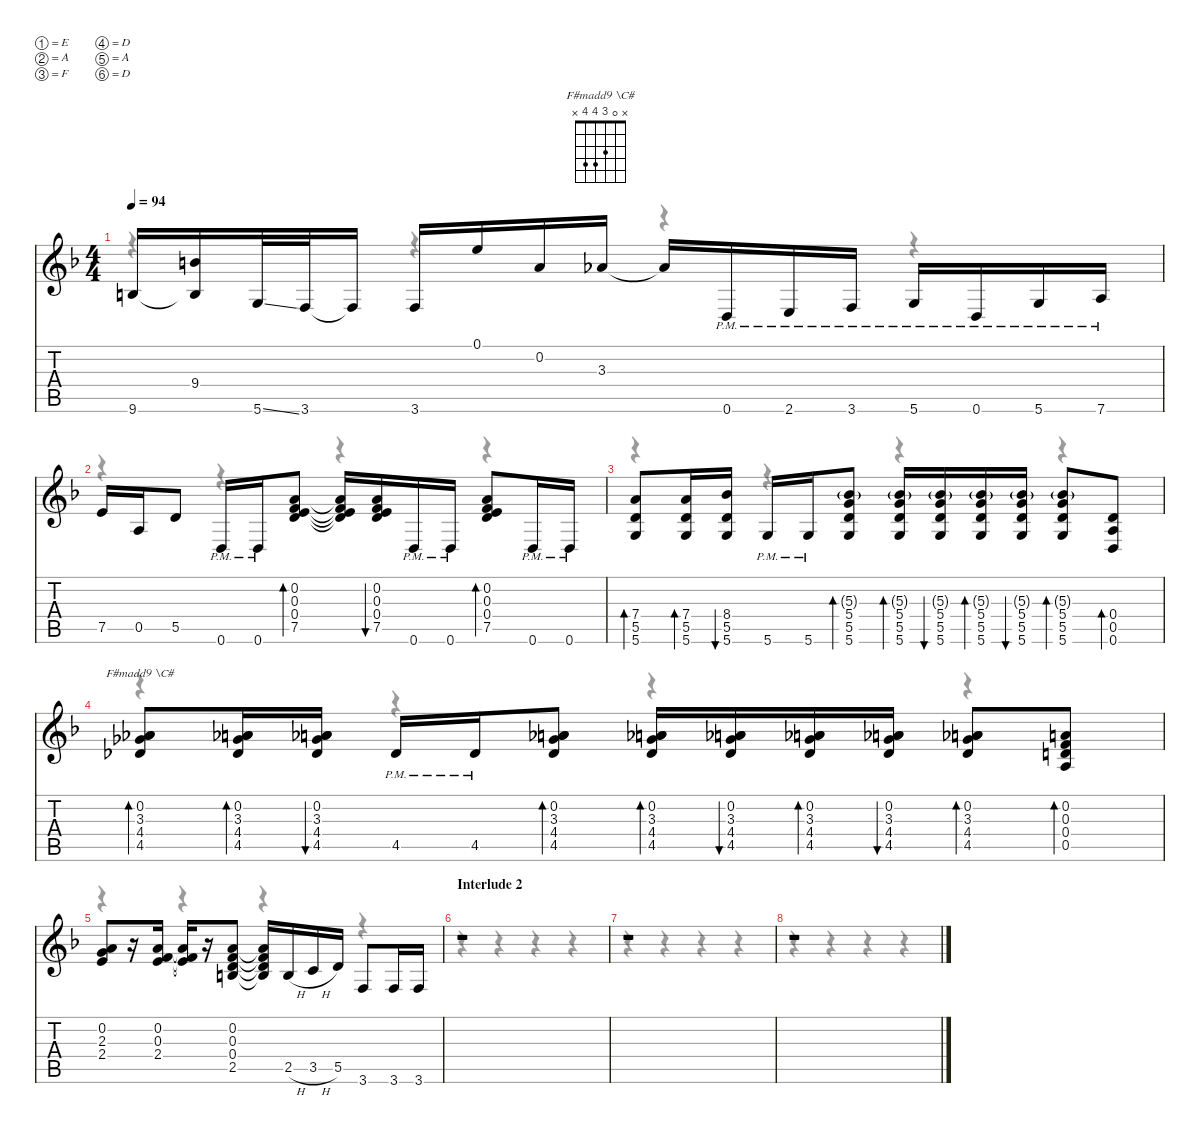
\defaultSystemsLayout 4
\hideDynamics
\bracketExtendMode nobrackets
\singleTrackTrackNamePolicy hidden
\multiTrackTrackNamePolicy hidden
\otherSystemsTrackNameOrientation horizontal
\track ("P. Lindgren" "dist.guit.") {instrument distortionguitar}
\staff {score tabs}
\tuning (E4 A3 F3 D3 A2 D2)
\chord ("F#madd9 \\C#" x 0 3 4 4 x)
\voice
\ts (4 4)
\tempo 94
\clef g2
\ks dminor
9.6{t acc forcenatural}.16{dy f beam Up} (9.4{acc forcenatural} 9.6{t acc forcenatural}).16{dy mf beam Up} 5.6{ss acc forcenatural}.32{dy f beam Up} 3.6{acc forcenatural}.32{beam Up} 3.6{t acc forcenatural}.16{beam Up} 3.6{acc forcenatural}.16{beam Up} 0.1{acc forcenatural}.16{beam Up} 0.2{acc forcenatural}.16{dy mf beam Up} 3.3{acc b}.16{beam Up} 3.3{t acc b}.16{dy f beam Up} 0.6{pm acc forcenatural}.16{dy ff beam Up} 2.6{pm acc forcenatural}.16{beam Up} 3.6{pm acc forcenatural}.16{beam Up} 5.6{pm acc forcenatural}.16{beam Up} 0.6{pm acc forcenatural}.16{beam Up} 5.6{pm acc forcenatural}.16{beam Up} 7.6{pm acc forcenatural}.16{beam Up} |
7.5{acc forcenatural}.16{dy f beam Up} 0.5{acc forcenatural}.16{beam Up} 5.5{acc forcenatural}.8{beam Up} 0.6{pm acc forcenatural}.16{dy fff beam Up} 0.6{pm acc forcenatural}.16{beam Up} (0.2{acc forcenatural} 0.3{acc forcenatural} 0.4{acc forcenatural} 7.5{acc forcenatural}).8{bd 30 dy f beam Up} (0.2{t acc forcenatural} 0.3{t acc forcenatural} 0.4{t acc forcenatural} 7.5{t acc forcenatural}).16{beam Up} (0.2{acc forcenatural} 0.3{acc forcenatural} 0.4{acc forcenatural} 7.5{acc forcenatural}).16{bu 30 beam Up} 0.6{pm acc forcenatural}.16{dy fff beam Up} 0.6{pm acc forcenatural}.16{beam Up} (0.2{acc forcenatural} 0.3{acc forcenatural} 0.4{acc forcenatural} 7.5{acc forcenatural}).8{bd 30 dy f beam Up} 0.6{pm acc forcenatural}.16{dy fff beam Up} 0.6{pm acc forcenatural}.16{beam Up} |
(7.4{acc forcenatural} 5.5{acc forcenatural} 5.6{acc forcenatural}).8{bd 30 dy f beam Up} (7.4{acc forcenatural} 5.5{acc forcenatural} 5.6{acc forcenatural}).16{bd 30 beam Up} (8.4{acc b} 5.5{acc forcenatural} 5.6{acc forcenatural}).16{bu 30 beam Up} 5.6{pm acc forcenatural}.16{dy fff beam Up} 5.6{pm acc forcenatural}.16{beam Up} (5.3{g acc b} 5.4{acc forcenatural} 5.5{acc forcenatural} 5.6{acc forcenatural}).8{bd 30 dy f beam Up} (5.3{g acc b} 5.4{acc forcenatural} 5.5{acc forcenatural} 5.6{acc forcenatural}).16{bd 30 beam Up} (5.3{g acc b} 5.4{acc forcenatural} 5.5{acc forcenatural} 5.6{acc forcenatural}).16{bu 30 beam Up} (5.3{g acc b} 5.4{acc forcenatural} 5.5{acc forcenatural} 5.6{acc forcenatural}).16{bd 30 beam Up} (5.3{g acc b} 5.4{acc forcenatural} 5.5{acc forcenatural} 5.6{acc forcenatural}).16{bu 30 beam Up} (5.3{g acc b} 5.4{acc forcenatural} 5.5{acc forcenatural} 5.6{acc forcenatural}).8{bd 30 beam Up} (0.4{acc forcenatural} 0.5{acc forcenatural} 0.6{acc forcenatural}).8{bd 30 beam Up} |
(0.2{acc forcenatural} 3.3{acc b} 4.4{acc b} 4.5{acc b}).8{bd 30 ch "F#madd9 \\C#" beam Up} (0.2{acc forcenatural} 3.3{acc b} 4.4{acc b} 4.5{acc b}).16{bd 30 beam Up} (0.2{acc forcenatural} 3.3{acc b} 4.4{acc b} 4.5{acc b}).16{bu 30 beam Up} 4.5{pm acc b}.16{dy fff beam Up} 4.5{pm acc b}.16{beam Up} (0.2{acc forcenatural} 3.3{acc b} 4.4{acc b} 4.5{acc b}).8{bd 30 dy f beam Up} (0.2{acc forcenatural} 3.3{acc b} 4.4{acc b} 4.5{acc b}).16{bd 30 beam Up} (0.2{acc forcenatural} 3.3{acc b} 4.4{acc b} 4.5{acc b}).16{bu 30 beam Up} (0.2{acc forcenatural} 3.3{acc b} 4.4{acc b} 4.5{acc b}).16{bd 30 beam Up} (0.2{acc forcenatural} 3.3{acc b} 4.4{acc b} 4.5{acc b}).16{bu 30 beam Up} (0.2{acc forcenatural} 3.3{acc b} 4.4{acc b} 4.5{acc b}).8{bd 30 beam Up} (0.2{acc forcenatural} 0.3{acc forcenatural} 0.4{acc forcenatural} 0.5{acc forcenatural}).8{bd 30 beam Up} |
(0.2{acc forcenatural} 2.3{acc forcenatural} 2.4{acc forcenatural}).8{beam Up} r.16{beam Up} (0.2{acc forcenatural} 0.3{acc forcenatural} 2.4{acc forcenatural}).16{beam Up} (0.2{t acc forcenatural} 0.3{t acc forcenatural} 2.4{t acc forcenatural}).16{beam Up} r.16{beam Up} (0.2{acc forcenatural} 0.3{acc forcenatural} 0.4{acc forcenatural} 2.5{acc forcenatural}).8{dy mf beam Up} (0.2{t acc forcenatural} 0.3{t acc forcenatural} 0.4{t acc forcenatural} 2.5{t acc forcenatural}).16{dy f beam Up} 2.5{h acc forcenatural}.16{beam Up} 3.5{h acc forcenatural}.16{dy ff beam Up} 5.5{acc forcenatural}.16{beam Up} 3.6{acc forcenatural}.8{dy f beam Up} 3.6{acc forcenatural}.16{beam Up} 3.6{acc forcenatural}.16{beam Up} |
\section ("" "Interlude 2")
r.1{beam Up} |
r.1{beam Up} |
r.1{beam Up}
\voice
\clef g2
\ottava regular
\simile none
\ks dminor
r.4{dy mf beam Down} r.4{beam Down} r.4{beam Down} r.4{beam Down} |
r.4{beam Down} r.4{beam Down} r.4{beam Down} r.4{beam Down} |
r.4{beam Down} r.4{beam Down} r.4{beam Down} r.4{beam Down} |
r.4{beam Down} r.4{beam Down} r.4{beam Down} r.4{beam Down} |
r.4{beam Down} r.4{beam Down} r.4{beam Down} r.4{beam Down} |
r.4{beam Down} r.4{beam Down} r.4{beam Down} r.4{beam Down} |
r.4{beam Down} r.4{beam Down} r.4{beam Down} r.4{beam Down} |
r.4{beam Down} r.4{beam Down} r.4{beam Down} r.4{beam Down}
